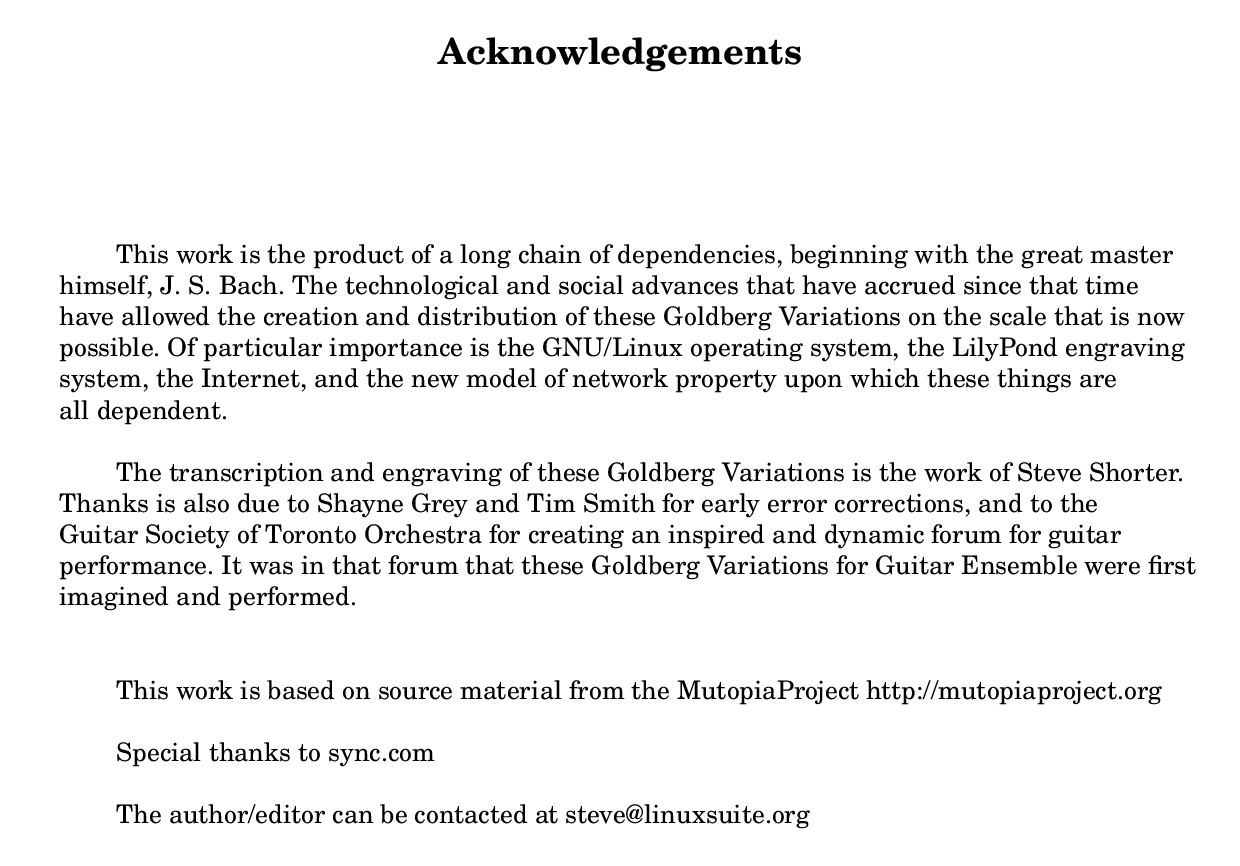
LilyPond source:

\version "2.18.0"

\bookpart {

   \paper { print-page-number = ##t }

   \header { title = "Acknowledgements" }

   \tocItem \markup { Acknowledgements }

   \markup { \column { 
	" "
	" "
	" "
	" "
	" "
	\fontsize #1 {

	" "
	"        This work is the product of a long chain of dependencies, beginning with the great master"
        "himself, J. S. Bach. The technological and social advances that have accrued since that time"
        "have allowed the creation and distribution of these Goldberg Variations on the scale that is now"
        "possible. Of particular importance is the GNU/Linux operating system, the LilyPond engraving"
	"system, the Internet, and the new model of network property upon which these things are"
	"all dependent."
	" "
	"        The transcription and engraving of these Goldberg Variations is the work of Steve Shorter."
        "Thanks is also due to Shayne Grey and Tim Smith for early error corrections, and to the"
	"Guitar Society of Toronto Orchestra for creating an inspired and dynamic forum for guitar"
        "performance. It was in that forum that these Goldberg Variations for Guitar Ensemble were first"
	"imagined and performed."
	" "
	" "
	"        This work is based on source material from the MutopiaProject http://mutopiaproject.org" 
	" "
	"        Special thanks to sync.com "
	" "
	"        The author/editor can be contacted at steve@linuxsuite.org"
	" "
        }
}}}


